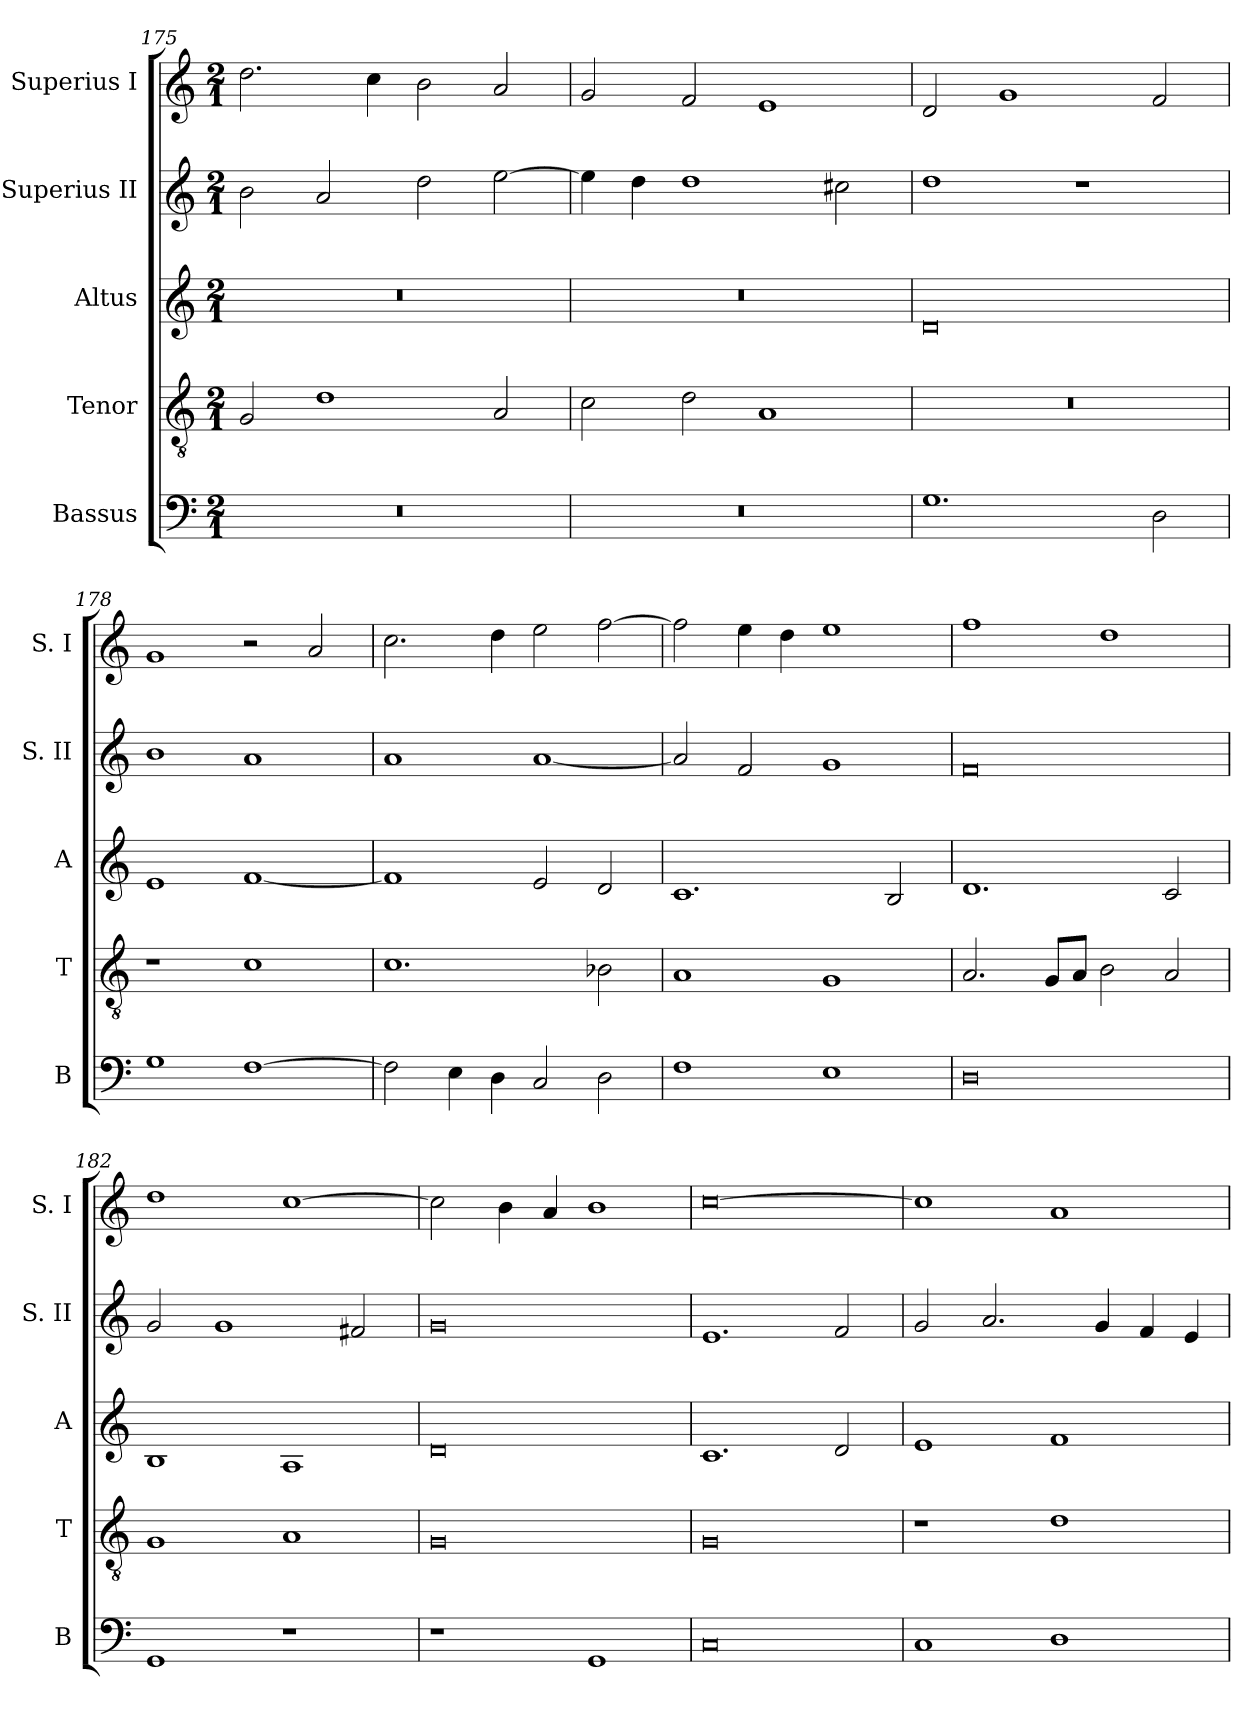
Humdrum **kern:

**kern	**kern	**kern	**kern	**kern
*part5	*part4	*part3	*part2	*part1
*staff5	*staff4	*staff3	*staff2	*staff1
*I"Bassus	*I"Tenor	*I"Altus	*I"Superius II	*I"Superius I
*I'B	*I'T	*I'A	*I'S. II	*I'S. I
*clefF4	*clefGv2	*clefG2	*clefG2	*clefG2
*k[]	*k[]	*k[]	*k[]	*k[]
*C:	*C:	*C:	*C:	*C:
*M2/1	*M2/1	*M2/1	*M2/1	*M2/1
=175	=175	=175	=175	=175
0r	2G	0r	2b	2.dd
.	1d	.	2a	.
.	.	.	.	4cc
.	.	.	2dd	2b
.	2A	.	[2ee	2a
=176	=176	=176	=176	=176
0r	2c	0r	4ee]	2g
.	.	.	4dd	.
.	2d	.	1dd	2f
.	1A	.	.	1e
.	.	.	2cc#X	.
=177	=177	=177	=177	=177
1.G	0r	0d	1dd	2d
.	.	.	.	1g
.	.	.	1r	.
2D	.	.	.	2f
=178	=178	=178	=178	=178
1G	1r	1e	1b	1g
[1F	1c	[1f	1a	2r
.	.	.	.	2a
=179	=179	=179	=179	=179
2F]	1.c	1f]	1a	2.cc
4E	.	.	.	.
4D	.	.	.	4dd
2C	.	2e	[1a	2ee
2D	2B-X	2d	.	[2ff
=180	=180	=180	=180	=180
1F	1A	1.c	2a]	2ff]
.	.	.	2f	4ee
.	.	.	.	4dd
1E	1G	.	1g	1ee
.	.	2B	.	.
=181	=181	=181	=181	=181
0D	2.A	1.d	0f	1ff
.	8GL	.	.	.
.	8AJ	.	.	.
.	2B	.	.	1dd
.	2A	2c	.	.
=182	=182	=182	=182	=182
1GG	1G	1B	2g	1dd
.	.	.	1g	.
1r	1A	1A	.	[1cc
.	.	.	2f#X	.
=183	=183	=183	=183	=183
1r	0G	0d	0g	2cc]
.	.	.	.	4b
.	.	.	.	4a
1GG	.	.	.	1b
=184	=184	=184	=184	=184
0C	0G	1.c	1.e	[0cc
.	.	2d	2f	.
=185	=185	=185	=185	=185
1C	1r	1e	2g	1cc]
.	.	.	2.a	.
1D	1d	1f	.	1a
.	.	.	4g	.
.	.	.	4f	.
.	.	.	4e	.
=	=	=	=	=
*-	*-	*-	*-	*-
